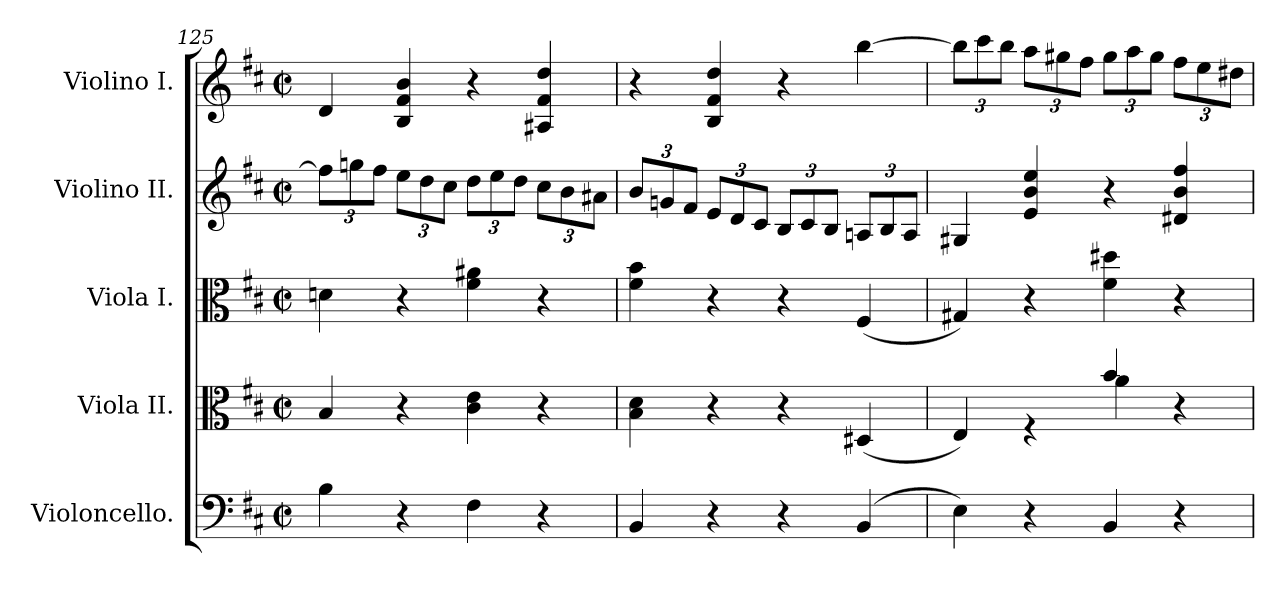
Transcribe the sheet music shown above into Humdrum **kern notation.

**kern	**kern	**kern	**kern	**kern
*part5	*part4	*part3	*part2	*part1
*staff5	*staff4	*staff3	*staff2	*staff1
*I"Violoncello.	*I"Viola II.	*I"Viola I.	*I"Violino II.	*I"Violino I.
*I'Vc	*I'Vla	*I'Vla	*I'Vln	*I'Vln
!!LO:LB:g=z
*clefF4	*clefC3	*clefC3	*clefG2	*clefG2
*k[f#c#]	*k[f#c#]	*k[f#c#]	*k[f#c#]	*k[f#c#]
*M2/2	*M2/2	*M2/2	*M2/2	*M2/2
*met(c|)	*met(c|)	*met(c|)	*met(c|)	*met(c|)
*	*	*	*Xbrackettup	*
=125	=125	=125	=125	=125
4B\	4B/	4dn\	12ff#\L]	4d/
.	.	.	12ggn\	.
.	.	.	12ff#\J	.
4r	4r	4r	12ee\L	4B/ 4f#/ 4b/
.	.	.	12dd\	.
.	.	.	12cc#\J	.
4F#\	4c#\ 4e\	4f#\ 4a#X\	12dd\L	4r
.	.	.	12ee\	.
.	.	.	12dd\J	.
4r	4r	4r	12cc#\L	4A#X/ 4f#/ 4dd/
.	.	.	12b\	.
.	.	.	12a#X\J	.
=126	=126	=126	=126	=126
4BB/	4B\ 4d\	4f#\ 4b\	12b/L	4r
.	.	.	12gn/	.
.	.	.	12f#/J	.
4r	4r	4r	12e/L	4B/ 4f#/ 4dd/
.	.	.	12d/	.
.	.	.	12c#/J	.
4r	4r	4r	12B/L	4r
.	.	.	12c#/	.
.	.	.	12B/J	.
(>4BB/	(<4D#X/	(<4F#/	12An/L	[4bb\
.	.	.	12B/	.
.	.	.	12A/J	.
=127	=127	=127	=127	=127
*	*^	*	*	*
*	*	*	*	*	*Xbrackettup
4E\)	4E/)	2ryy	4G#X/)	4G#X/	12bb\L]
.	.	.	.	.	12ccc#\
.	.	.	.	.	12bb\J
4r	4rF	.	4r	4e/ 4b/ 4ee/	12aa\L
.	.	.	.	.	12gg#X\
.	.	.	.	.	12ff#\J
4BB/	4b/	4a\	4f#\ 4dd#X\	4r	12gg#\L
.	.	.	.	.	12aa\
.	.	.	.	.	12gg#\J
4r	4r	4ryy	4r	4d#X/ 4b/ 4ff#/	12ff#\L
.	.	.	.	.	12ee\
.	.	.	.	.	12dd#X\J
*	*v	*v	*	*	*
=	=	=	=	=
*-	*-	*-	*-	*-
